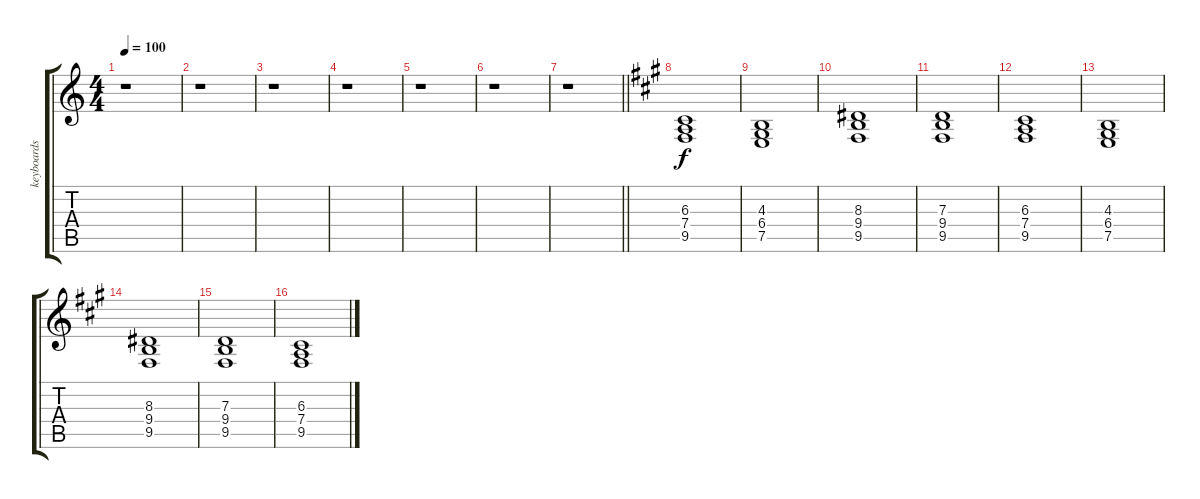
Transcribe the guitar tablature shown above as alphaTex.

\track ("keyboards" "keyboards") {instrument lead8bassandlead}
\staff {score tabs}
\tuning (E4 B3 G3 D3 A2 E2) {hide}
\ts (4 4)
\tempo 100
\clef g2
\ks aminor
r.1{dy f} |
r.1 |
r.1 |
r.1 |
r.1 |
r.1 |
\barLineRight lightlight
r.1 |
\ks f#minor
(6.3 7.4 9.5).1 |
(4.3 6.4 7.5).1 |
(8.3 9.4 9.5).1 |
(7.3 9.4 9.5).1 |
(6.3 7.4 9.5).1 |
(4.3 6.4 7.5).1 |
(8.3 9.4 9.5).1 |
(7.3 9.4 9.5).1 |
(6.3 7.4 9.5).1
